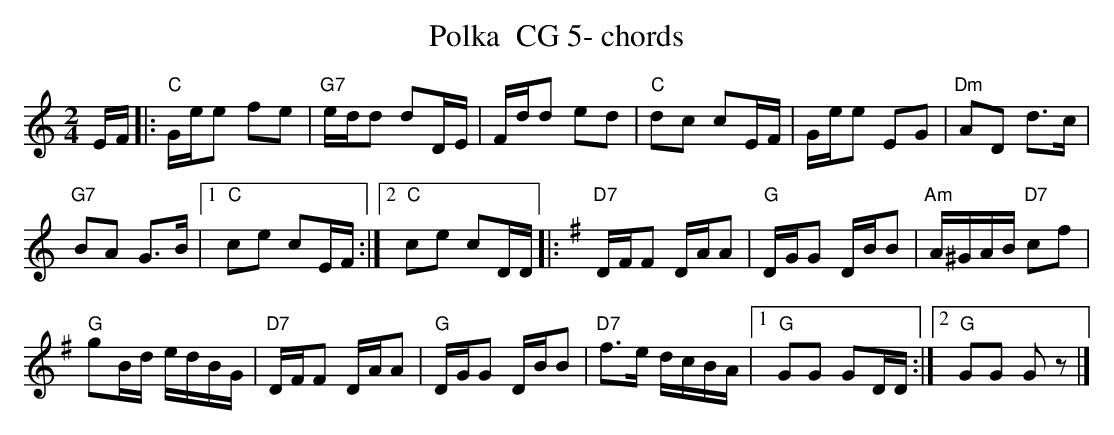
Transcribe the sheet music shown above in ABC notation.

X:1
T:Polka  CG 5- chords
M:2/4
L:1/16
K:Cmaj%%MIDI gchordon
EF |: "C"Gee2 f2e2 | "G7"edd2 d2DE | Fdd2 e2d2 | "C"d2c2 c2EF | Gee2 E2G2 | "Dm"A2D2 d3c |
"G7"B2A2 G3B |1 "C"c2e2 c2EF :|2 "C"c2e2 c2DD |: [K:Gmaj] "D7"DFF2 DAA2 | "G"DGG2 DBB2 | "Am"A^GAB "D7"c2f2 |
"G"g2Bd edBG | "D7"DFF2 DAA2 | "G"DGG2 DBB2 | "D7"f3e dcBA |1 "G"G2G2 G2DD :|2 "G"G2G2 G2z2 |]
